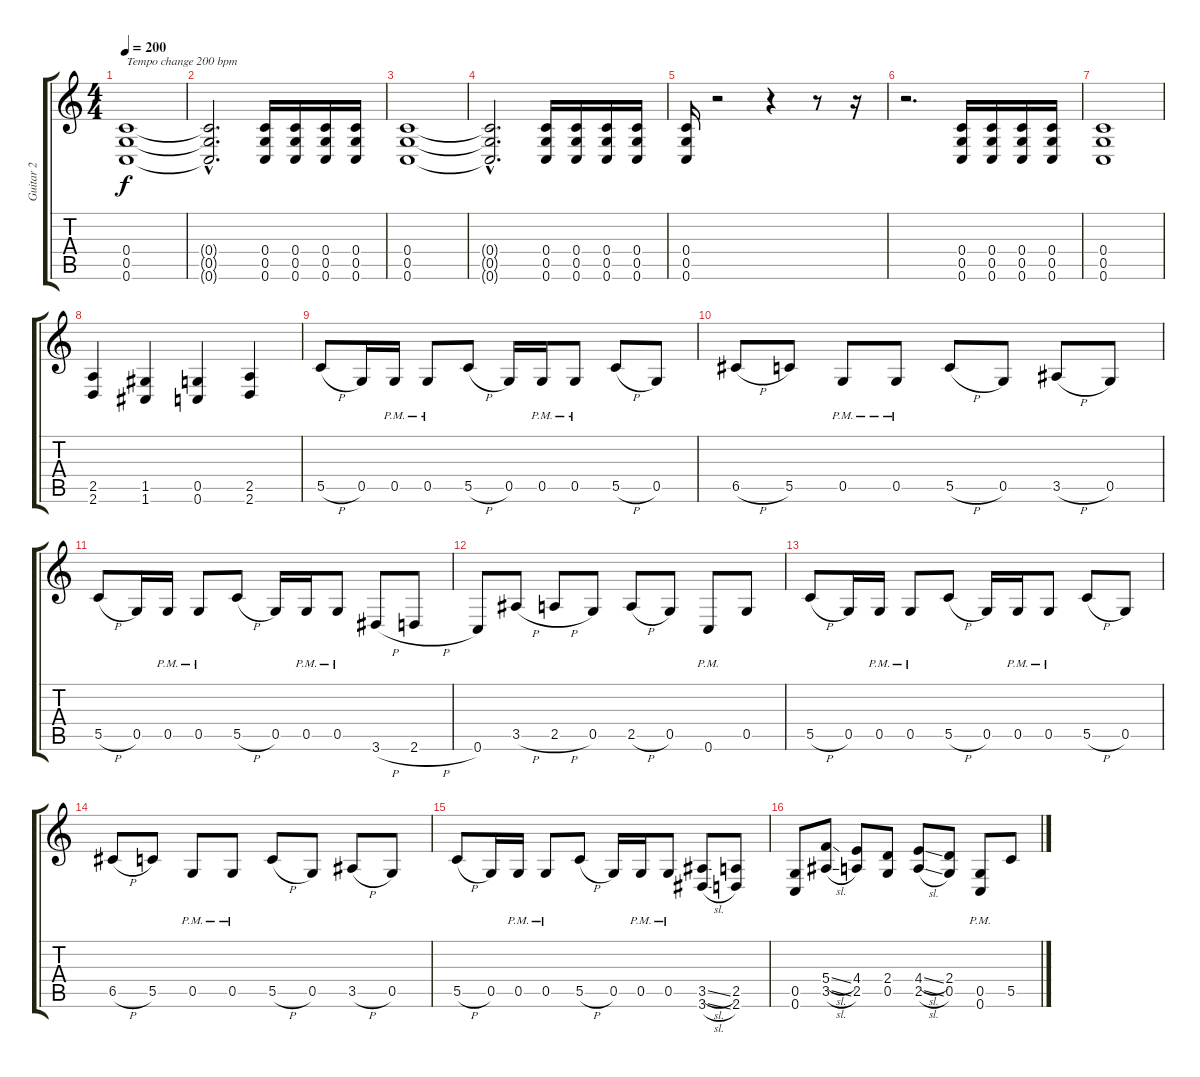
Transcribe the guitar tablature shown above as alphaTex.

\track ("Guitar 2" "Guitar 2") {instrument distortionguitar}
\staff {score tabs}
\tuning (D4 A3 F3 C3 G2 C2) {hide}
\ts (4 4)
\tempo 200
\clef g2
\ks c
(0.4 0.5 0.6).1{txt "Tempo change 200 bpm" dy f} |
(0.4{hac t} 0.5{hac t} 0.6{hac t}).2{d} (0.4 0.5 0.6).16 (0.4 0.5 0.6).16 (0.4 0.5 0.6).16 (0.4 0.5 0.6).16 |
(0.4 0.5 0.6).1 |
(0.4{hac t} 0.5{hac t} 0.6{hac t}).2{d} (0.4 0.5 0.6).16 (0.4 0.5 0.6).16 (0.4 0.5 0.6).16 (0.4 0.5 0.6).16 |
(0.4 0.5 0.6).16 r.2 r.4 r.8 r.16 |
r.2{d} (0.4 0.5 0.6).16 (0.4 0.5 0.6).16 (0.4 0.5 0.6).16 (0.4 0.5 0.6).16 |
(0.4 0.5 0.6).1 |
(2.5 2.6).4 (1.5 1.6).4 (0.5 0.6).4 (2.5 2.6).4 |
5.5{h}.8 0.5.16 0.5{pm}.16 0.5{pm}.8 5.5{h}.8 0.5.16 0.5{pm}.16 0.5{pm}.8 5.5{h}.8 0.5.8 |
6.5{h}.8 5.5.8 0.5{pm}.8 0.5{pm}.8 5.5{h}.8 0.5.8 3.5{h}.8 0.5.8 |
5.5{h}.8 0.5.16 0.5{pm}.16 0.5{pm}.8 5.5{h}.8 0.5.16 0.5{pm}.16 0.5{pm}.8 3.6{h}.8 2.6{h}.8 |
0.6.8 3.5{h}.8 2.5{h}.8 0.5.8 2.5{h}.8 0.5.8 0.6{pm}.8 0.5.8 |
5.5{h}.8 0.5.16 0.5{pm}.16 0.5{pm}.8 5.5{h}.8 0.5.16 0.5{pm}.16 0.5{pm}.8 5.5{h}.8 0.5.8 |
6.5{h}.8 5.5.8 0.5{pm}.8 0.5{pm}.8 5.5{h}.8 0.5.8 3.5{h}.8 0.5.8 |
5.5{h}.8 0.5.16 0.5{pm}.16 0.5{pm}.8 5.5{h}.8 0.5.16 0.5{pm}.16 0.5{pm}.8 (3.5{sl} 3.6{sl}).8 (2.5 2.6).8 |
(0.5 0.6).8 (5.4{sl} 3.5{sl}).8 (4.4 2.5).8 (2.4 0.5).8 (4.4{sl} 2.5{sl}).8 (2.4 0.5).8 (0.5{pm} 0.6).8 5.5.8
